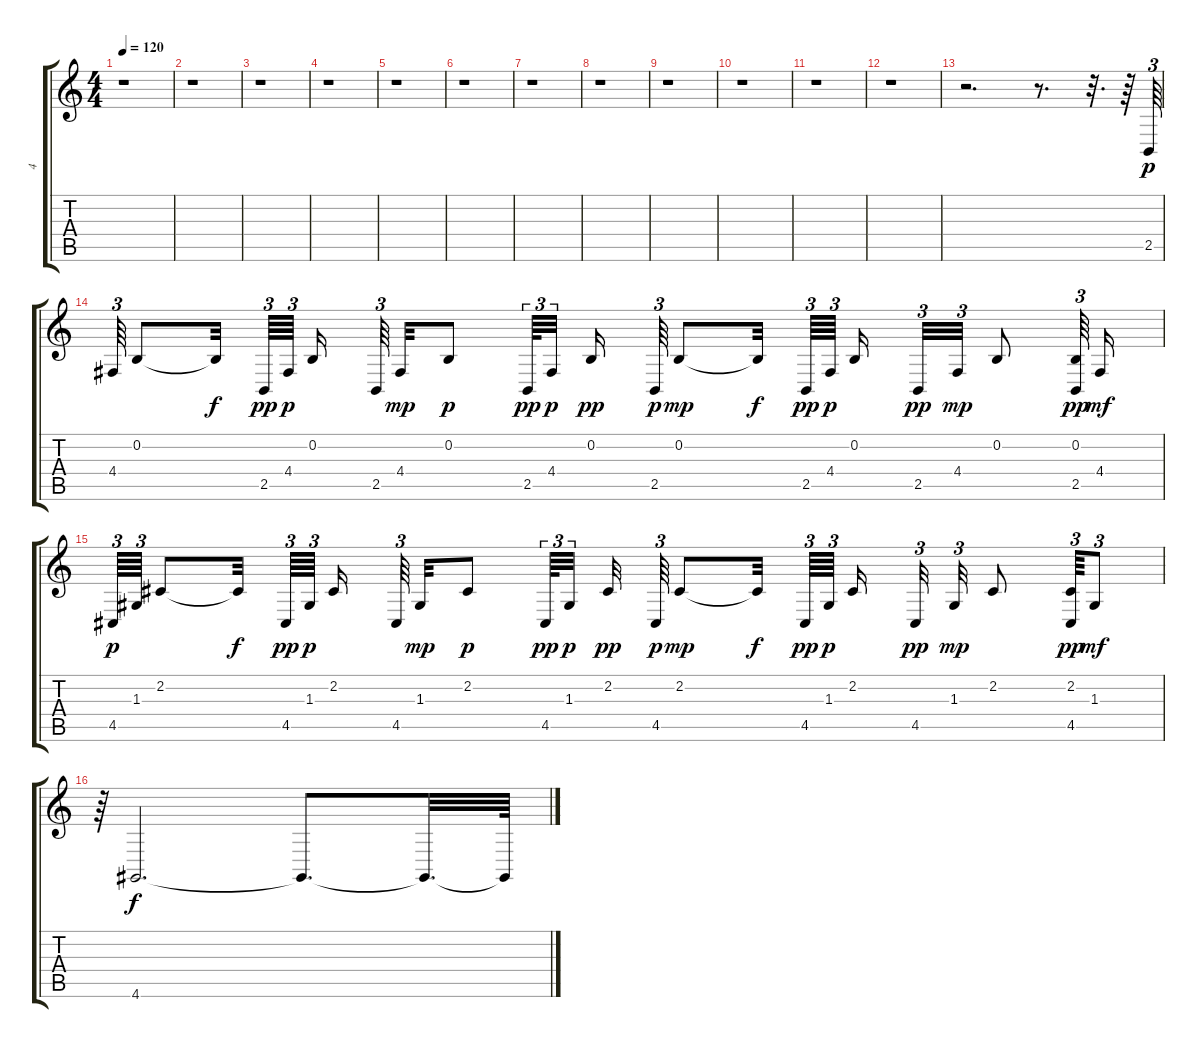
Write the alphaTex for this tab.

\track ("4" "4") {instrument piccolo}
\staff {score tabs}
\tuning (E4 B3 G3 D3 A2 E2) {hide}
\ts (4 4)
\tempo 120
\clef g2
\ks c
r.1{dy f} |
r.1 |
r.1 |
r.1 |
r.1 |
r.1 |
r.1 |
r.1 |
r.1 |
r.1 |
r.1 |
r.1 |
r.2{d} r.8{d} r.32{d} r.64 2.5.64{tu (3 2) dy p} |
4.4.64{tu (3 2)} 0.2.8 0.2{t}.32{dy f beam splitsecondary} 2.5.64{tu (3 2) dy pp} 4.4.64{tu (3 2) dy p beam splitsecondary} 0.2.16 2.5.64{tu (3 2) beam splitsecondary} 4.4.32{dy mp} 0.2.8{dy p} 2.5.64{tu (3 2) dy pp} 4.4.32{tu (3 2) dy p beam splitsecondary} 0.2.16{dy pp} 2.5.64{tu (3 2) dy p} 0.2.8{dy mp} 0.2{t}.32{dy f beam splitsecondary} 2.5.64{tu (3 2) dy pp} 4.4.64{tu (3 2) dy p beam splitsecondary} 0.2.16 2.5.32{tu (3 2) dy pp} 4.4.32{tu (3 2) dy mp} 0.2.8 (0.2 2.5).64{tu (3 2) dy pp beam splitsecondary} 4.4.16{dy mf} |
4.5.64{tu (3 2) dy p} 1.3.64{tu (3 2)} 2.2.8 2.2{t}.32{dy f beam splitsecondary} 4.5.64{tu (3 2) dy pp} 1.3.64{tu (3 2) dy p beam splitsecondary} 2.2.16 4.5.64{tu (3 2) beam splitsecondary} 1.3.32{dy mp} 2.2.8{dy p} 4.5.64{tu (3 2) dy pp} 1.3.32{tu (3 2) dy p beam splitsecondary} 2.2.32{dy pp} 4.5.64{tu (3 2) dy p} 2.2.8{dy mp} 2.2{t}.32{dy f beam splitsecondary} 4.5.64{tu (3 2) dy pp} 1.3.64{tu (3 2) dy p beam splitsecondary} 2.2.16 4.5.32{tu (3 2) dy pp} 1.3.32{tu (3 2) dy mp} 2.2.8 (2.2 4.5).64{tu (3 2) dy pp} 1.3.8{tu (3 2) dy mf} |
r.64{tu (3 2)} 4.6.2{d dy f} 4.6{t}.8{d} 4.6{t}.32{d} 4.6{t}.64
